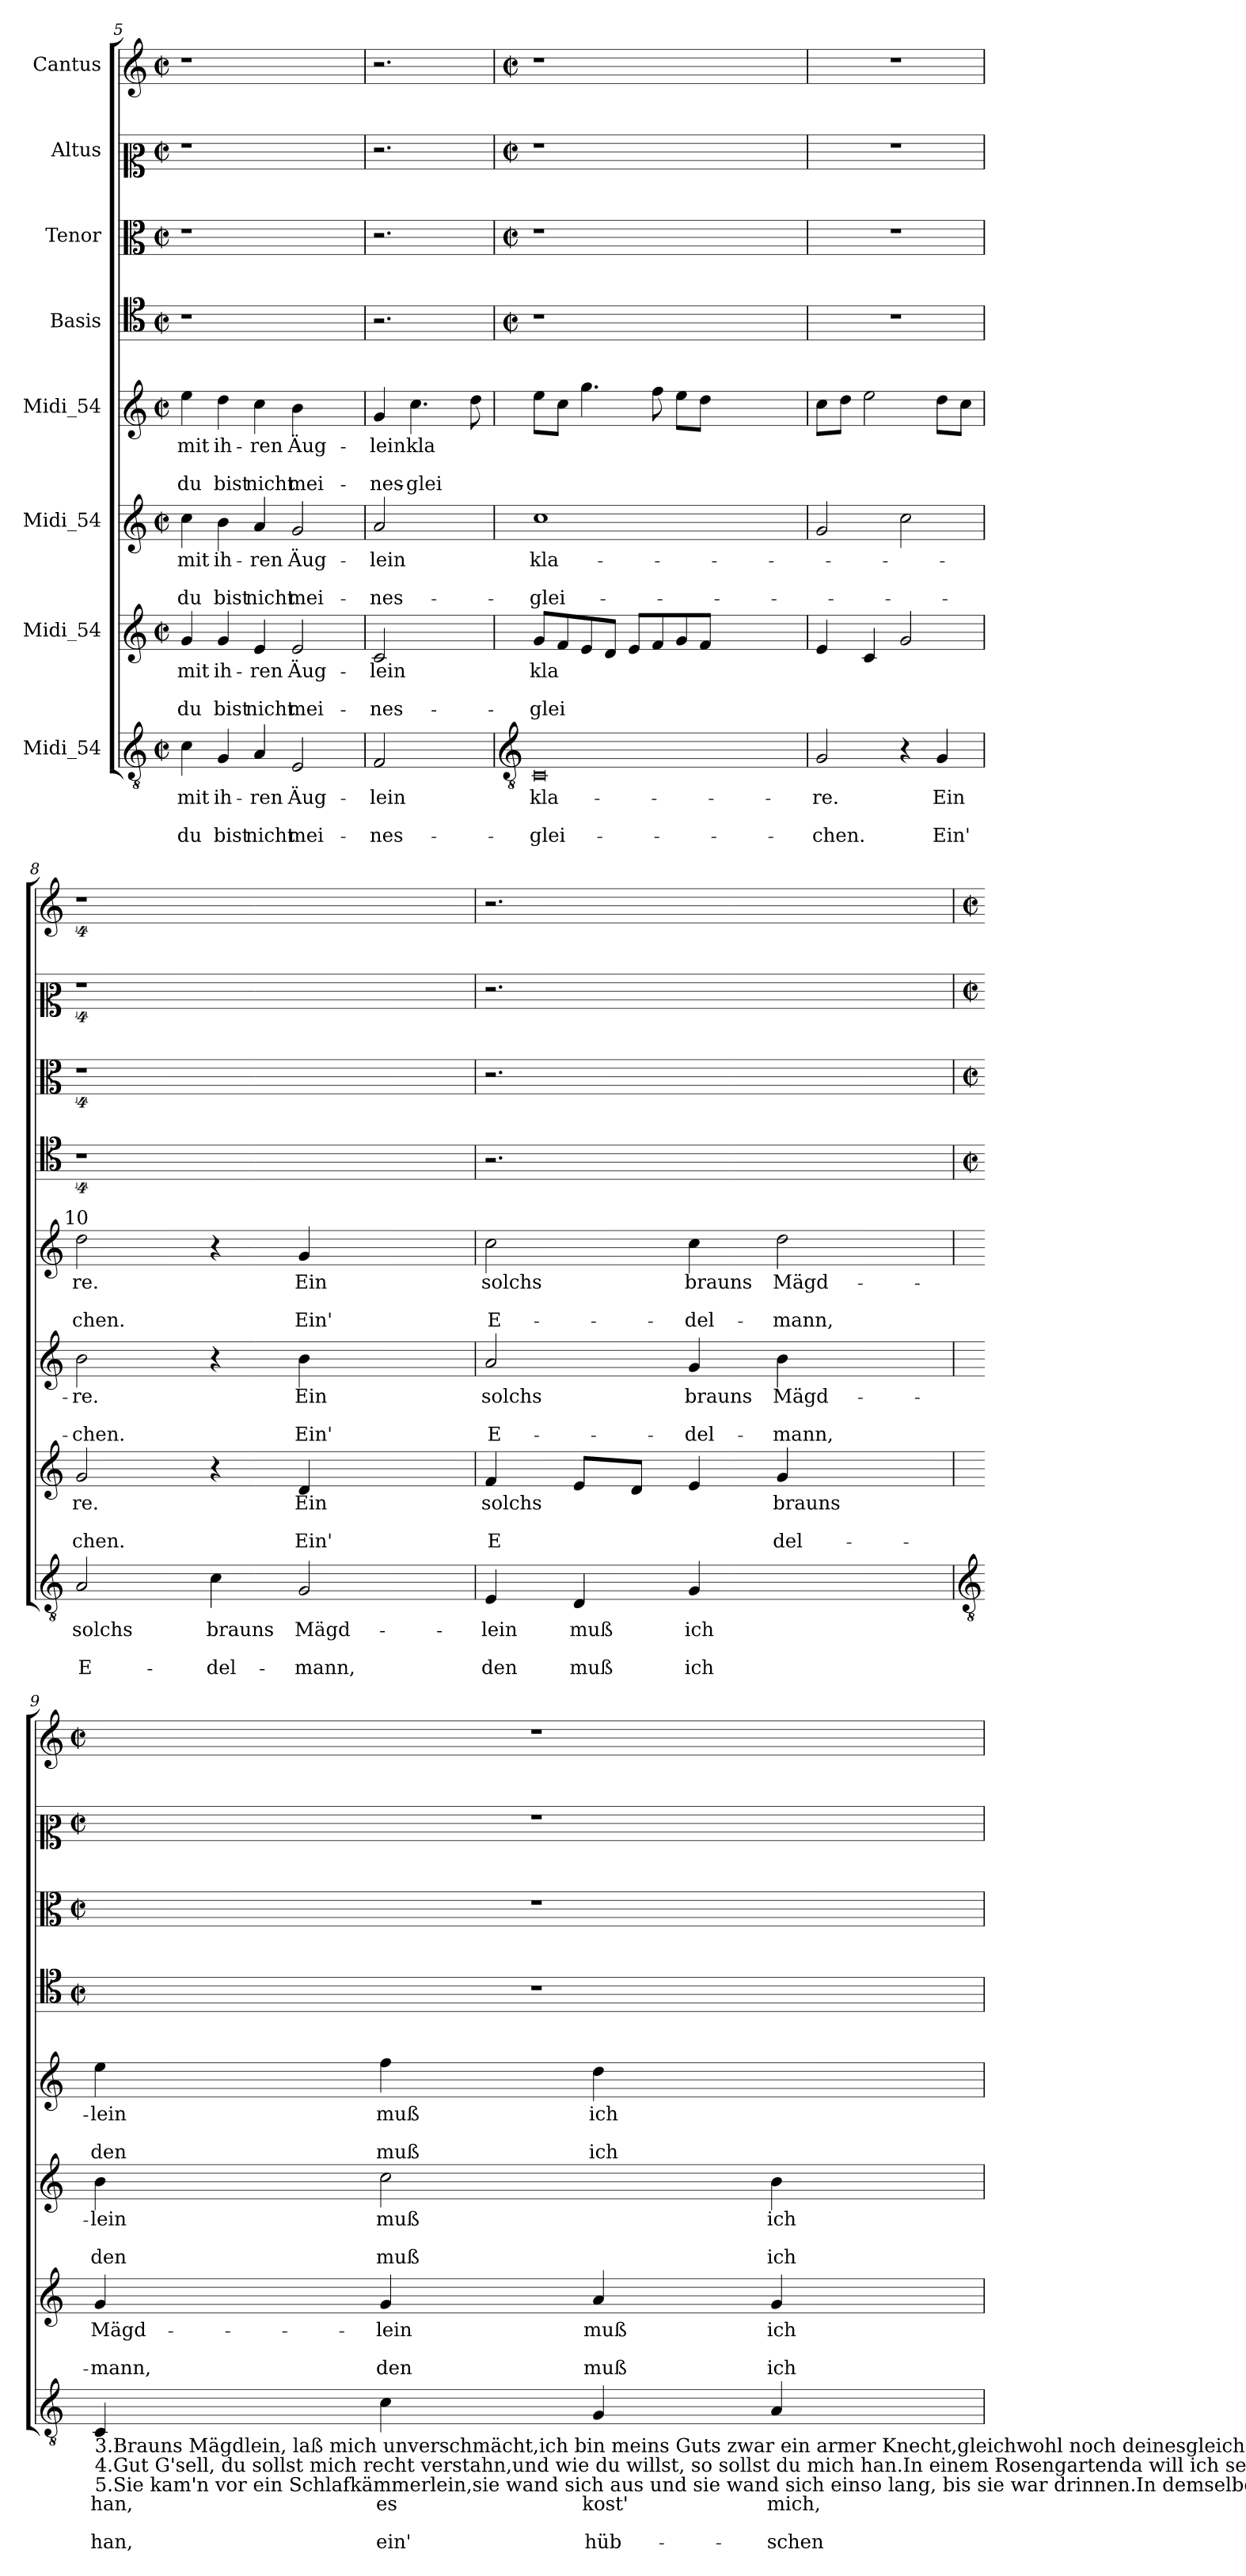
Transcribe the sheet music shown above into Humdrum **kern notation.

**kern	**text	**text	**text	**kern	**text	**text	**text	**kern	**text	**text	**text	**kern	**text	**text	**text	**kern	**kern	**kern	**kern
*part8	*part8	*part8	*part8	*part7	*part7	*part7	*part7	*part6	*part6	*part6	*part6	*part5	*part5	*part5	*part5	*part4	*part3	*part2	*part1
*staff8	*staff8	*staff8	*staff8	*staff7	*staff7	*staff7	*staff7	*staff6	*staff6	*staff6	*staff6	*staff5	*staff5	*staff5	*staff5	*staff4	*staff3	*staff2	*staff1
*I"Midi_54	*	*	*	*I"Midi_54	*	*	*	*I"Midi_54	*	*	*	*I"Midi_54	*	*	*	*I"Basis	*I"Tenor	*I"Altus	*I"Cantus
*clefGv2	*	*	*	*clefG2	*	*	*	*clefG2	*	*	*	*clefG2	*	*	*	*clefC4	*clefC3	*clefC2	*clefG2
*k[]	*	*	*	*k[]	*	*	*	*k[]	*	*	*	*k[]	*	*	*	*k[]	*k[]	*k[]	*k[]
*C:	*	*	*	*C:	*	*	*	*C:	*	*	*	*C:	*	*	*	*C:	*C:	*C:	*C:
*M2/2	*	*	*	*M2/2	*	*	*	*M2/2	*	*	*	*M2/2	*	*	*	*M2/2	*M2/2	*M2/2	*M2/2
*met(c|)	*	*	*	*met(c|)	*	*	*	*met(c|)	*	*	*	*met(c|)	*	*	*	*met(c|)	*met(c|)	*met(c|)	*met(c|)
=5	=5	=5	=5	=5	=5	=5	=5	=5	=5	=5	=5	=5	=5	=5	=5	=5	=5	=5	=5
!	!LO:LY:b	!	!LO:LY:b	!	!LO:LY:b	!	!LO:LY:b	!	!LO:LY:b	!	!LO:LY:b	!	!LO:LY:b	!	!LO:LY:b	!	!	!	!
4c	mit	.	du	4g	mit	.	du	4cc	mit	.	du	4ee	mit	.	du	1r	1r	1r	1r
!	!LO:LY:b	!	!LO:LY:b	!	!LO:LY:b	!	!LO:LY:b	!	!LO:LY:b	!	!LO:LY:b	!	!LO:LY:b	!	!LO:LY:b	!	!	!	!
4G	ih-	.	-bist	4g	ih-	.	-bist	4b	ih-	.	-bist	4dd	ih-	.	-bist	.	.	.	.
!	!LO:LY:b	!	!LO:LY:b	!	!LO:LY:b	!	!LO:LY:b	!	!LO:LY:b	!	!LO:LY:b	!	!LO:LY:b	!	!LO:LY:b	!	!	!	!
4A	ren	.	nicht	4e	ren	.	nicht	4a	ren	.	nicht	4cc	ren	.	nicht	.	.	.	.
!	!LO:LY:b	!	!LO:LY:b	!	!LO:LY:b	!	!LO:LY:b	!	!LO:LY:b	!	!LO:LY:b	!	!LO:LY:b	!	!LO:LY:b	!	!	!	!
2E	Äug-	.	-mei-	2e	Äug-	.	-mei-	2g	Äug-	.	-mei-	4b	Äug-	.	-mei-	.	.	.	.
.	.	.	.	.	.	.	.	.	.	.	.	4ryy	.	.	.	4ryy	4ryy	4ryy	4ryy
=5	=5	=5	=5	=5	=5	=5	=5	=5	=5	=5	=5	=5	=5	=5	=5	=5	=5	=5	=5
!	!LO:LY:b	!	!LO:LY:b	!	!LO:LY:b	!	!LO:LY:b	!	!LO:LY:b	!	!LO:LY:b	!	!LO:LY:b	!	!LO:LY:b	!	!	!	!
2F	-lein	.	nes-	2c	-lein	.	nes-	2a	-lein	.	nes-	4g	-lein	.	nes-	2.r	2.r	2.r	2.r
!	!	!	!	!	!	!	!	!	!	!	!	!	!LO:LY:b	!	!LO:LY:b	!	!	!	!
.	.	.	.	.	.	.	.	.	.	.	.	4.cc	-kla	.	glei	.	.	.	.
4ryy	.	.	.	4ryy	.	.	.	4ryy	.	.	.	.	.	.	.	.	.	.	.
.	.	.	.	.	.	.	.	.	.	.	.	8dd	.	.	.	.	.	.	.
!!LO:LB:g=z
=6	=6	=6	=6	=6	=6	=6	=6	=6	=6	=6	=6	=6	=6	=6	=6	=6	=6	=6	=6
*clefGv2	*	*	*	*	*	*	*	*	*	*	*	*	*	*	*	*	*	*	*
*	*	*	*	*	*	*	*	*	*	*	*	*	*	*	*	*M2/2	*M2/2	*M2/2	*M2/2
*	*	*	*	*	*	*	*	*	*	*	*	*	*	*	*	*met(c|)	*met(c|)	*met(c|)	*met(c|)
!	!LO:LY:b	!	!LO:LY:b	!	!LO:LY:b	!	!LO:LY:b	!	!LO:LY:b	!	!LO:LY:b	!	!	!	!	!	!	!	!
0C	-kla-	.	-glei-	8gL	-kla	.	glei	1cc	-kla-	.	-glei-	8eeL	.	.	.	1r	1r	1r	1r
.	.	.	.	8f	.	.	.	.	.	.	.	8ccJ	.	.	.	.	.	.	.
.	.	.	.	8e	.	.	.	.	.	.	.	4.gg	.	.	.	.	.	.	.
.	.	.	.	8dJ	.	.	.	.	.	.	.	.	.	.	.	.	.	.	.
.	.	.	.	8eL	.	.	.	.	.	.	.	.	.	.	.	.	.	.	.
.	.	.	.	8f	.	.	.	.	.	.	.	8ff	.	.	.	.	.	.	.
.	.	.	.	8g	.	.	.	.	.	.	.	8eeL	.	.	.	.	.	.	.
.	.	.	.	8fJ	.	.	.	.	.	.	.	8ddJ	.	.	.	.	.	.	.
.	.	.	.	1ryy	.	.	.	1ryy	.	.	.	1ryy	.	.	.	1ryy	1ryy	1ryy	1ryy
=7	=7	=7	=7	=7	=7	=7	=7	=7	=7	=7	=7	=7	=7	=7	=7	=7	=7	=7	=7
!	!LO:LY:b	!	!LO:LY:b	!	!	!	!	!	!	!	!	!	!	!	!	!	!	!	!
2G	-re.	.	chen.	4e	.	.	.	2g	.	.	.	8ccL	.	.	.	1r	1r	1r	1r
.	.	.	.	.	.	.	.	.	.	.	.	8ddJ	.	.	.	.	.	.	.
.	.	.	.	4c	.	.	.	.	.	.	.	2ee	.	.	.	.	.	.	.
4r	.	.	.	2g	.	.	.	2cc	.	.	.	.	.	.	.	.	.	.	.
!	!LO:LY:b	!	!LO:LY:b	!	!	!	!	!	!	!	!	!	!	!	!	!	!	!	!
4G	Ein	.	Ein'	.	.	.	.	.	.	.	.	8ddL	.	.	.	.	.	.	.
.	.	.	.	.	.	.	.	.	.	.	.	8ccJ	.	.	.	.	.	.	.
=8	=8	=8	=8	=8	=8	=8	=8	=8	=8	=8	=8	=8	=8	=8	=8	=8	=8	=8	=8
!	!	!	!	!	!	!	!	!	!	!	!	!LO:TX:a:cj:t=10	!	!	!	!	!	!	!
!	!LO:LY:b	!	!LO:LY:b	!	!LO:LY:b	!	!LO:LY:b	!	!LO:LY:b	!	!LO:LY:b	!	!LO:LY:b	!	!LO:LY:b	!	!	!	!
2A	solchs	.	E-	2g	re.	.	chen.	2b	-re.	.	chen.	2dd	re.	.	chen.	4%5r	4%5r	4%5r	4%5r
!	!LO:LY:b	!	!LO:LY:b	!	!	!	!	!	!	!	!	!	!	!	!	!	!	!	!
4c	-brauns	.	del-	4r	.	.	.	4r	.	.	.	4r	.	.	.	.	.	.	.
!	!LO:LY:b	!	!LO:LY:b	!	!LO:LY:b	!	!LO:LY:b	!	!LO:LY:b	!	!LO:LY:b	!	!LO:LY:b	!	!LO:LY:b	!	!	!	!
2G	-Mägd-	.	-mann,	4d	Ein	.	Ein'	4b	Ein	.	Ein'	4g	Ein	.	Ein'	.	.	.	.
.	.	.	.	4ryy	.	.	.	4ryy	.	.	.	4ryy	.	.	.	.	.	.	.
=8	=8	=8	=8	=8	=8	=8	=8	=8	=8	=8	=8	=8	=8	=8	=8	=8	=8	=8	=8
!	!LO:LY:b	!	!LO:LY:b	!	!LO:LY:b	!	!LO:LY:b	!	!LO:LY:b	!	!LO:LY:b	!	!LO:LY:b	!	!LO:LY:b	!	!	!	!
4E	lein	.	den	4f	solchs	.	E	2a	solchs	.	E-	2cc	solchs	.	E-	2.r	2.r	2.r	2.r
!	!LO:LY:b	!	!LO:LY:b	!	!	!	!	!	!	!	!	!	!	!	!	!	!	!	!
4D	muß	.	muß	8eL	.	.	.	.	.	.	.	.	.	.	.	.	.	.	.
.	.	.	.	8dJ	.	.	.	.	.	.	.	.	.	.	.	.	.	.	.
!	!LO:LY:b	!	!LO:LY:b	!	!	!	!LO:LY:b	!	!LO:LY:b	!	!LO:LY:b	!	!LO:LY:b	!	!LO:LY:b	!	!	!	!
4G	ich	.	ich	4e	.	.	-	4g	-brauns	.	del-	4cc	-brauns	.	del-	.	.	.	.
!	!	!	!	!	!LO:LY:b	!	!LO:LY:b	!	!LO:LY:b	!	!LO:LY:b	!	!LO:LY:b	!	!LO:LY:b	!	!	!	!
2ryy	.	.	.	4g	brauns	.	del-	4b	-Mägd-	.	-mann,	2dd	-Mägd-	.	-mann,	2ryy	2ryy	2ryy	2ryy
.	.	.	.	4ryy	.	.	.	4ryy	.	.	.	.	.	.	.	.	.	.	.
!!LO:LB:g=z
=9	=9	=9	=9	=9	=9	=9	=9	=9	=9	=9	=9	=9	=9	=9	=9	=9	=9	=9	=9
*clefGv2	*	*	*	*	*	*	*	*	*	*	*	*	*	*	*	*	*	*	*
*	*	*	*	*	*	*	*	*	*	*	*	*	*	*	*	*M2/2	*M2/2	*M2/2	*M2/2
*	*	*	*	*	*	*	*	*	*	*	*	*	*	*	*	*met(c|)	*met(c|)	*met(c|)	*met(c|)
!LO:TX:b:t=3.Brauns Mägdlein, laß mich unverschmächt,ich bin meins Guts zwar ein armer Knecht,gleichwohl noch deinesgleichen.Ein reich'r Kaufmann kann werden arm,ein armes Reut'rlein reiche.	!	!	!	!	!	!	!	!	!	!	!	!	!	!	!	!	!	!	!
!LO:TX:b:t=4.Gut G'sell, du sollst mich recht verstahn,und wie du willst, so sollst du mich han.In einem Rosengartenda will ich sein die Liebste deinund allda deiner warten.	!	!	!	!	!	!	!	!	!	!	!	!	!	!	!	!	!	!	!
!LO:TX:b:t=5.Sie kam'n vor ein Schlafkämmerlein,sie wand sich aus und sie wand sich einso lang, bis sie war drinnen.In demselben Schlafkämmerleingeschah ihr beider Wille.	!	!	!	!	!	!	!	!	!	!	!	!	!	!	!	!	!	!	!
!	!LO:LY:b	!	!LO:LY:b	!	!LO:LY:b	!	!LO:LY:b	!	!LO:LY:b	!	!LO:LY:b	!	!LO:LY:b	!	!LO:LY:b	!	!	!	!
4C	han,	.	han,	4g	-Mägd-	.	-mann,	4b	lein	.	den	4ee	lein	.	den	1r	1r	1r	1r
!	!LO:LY:b	!	!LO:LY:b	!	!LO:LY:b	!	!LO:LY:b	!	!LO:LY:b	!	!LO:LY:b	!	!LO:LY:b	!	!LO:LY:b	!	!	!	!
4c	es	.	ein'	4g	lein	.	den	2cc	muß	.	muß	4ff	muß	.	muß	.	.	.	.
!	!LO:LY:b	!	!LO:LY:b	!	!LO:LY:b	!	!LO:LY:b	!	!	!	!	!	!LO:LY:b	!	!LO:LY:b	!	!	!	!
4G	kost'	.	hüb-	4a	muß	.	muß	.	.	.	.	4dd	ich	.	ich	.	.	.	.
!	!LO:LY:b	!	!LO:LY:b	!	!LO:LY:b	!	!LO:LY:b	!	!LO:LY:b	!	!LO:LY:b	!	!	!	!	!	!	!	!
4A	-mich,	.	schen	4g	ich	.	ich	4b	ich	.	ich	4ryy	.	.	.	.	.	.	.
=	=	=	=	=	=	=	=	=	=	=	=	=	=	=	=	=	=	=	=
*-	*-	*-	*-	*-	*-	*-	*-	*-	*-	*-	*-	*-	*-	*-	*-	*-	*-	*-	*-
